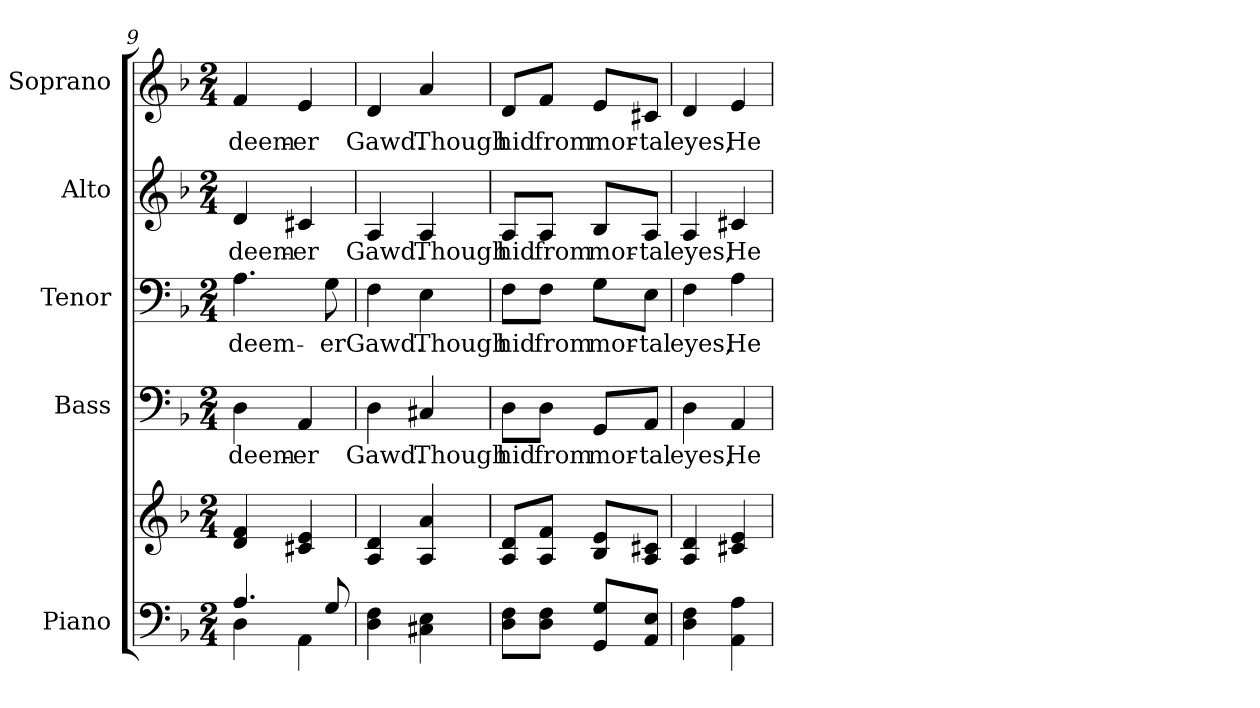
**kern	**kern	**kern	**text	**kern	**text	**kern	**text	**kern	**text
*part5	*part5	*part4	*part4	*part3	*part3	*part2	*part2	*part1	*part1
*staff6	*staff5	*staff4	*staff4	*staff3	*staff3	*staff2	*staff2	*staff1	*staff1
*I"Piano	*	*I"Bass	*	*I"Tenor	*	*I"Alto	*	*I"Soprano	*
*I'Pno.	*	*I'B.	*	*I'T.	*	*I'A.	*	*I'S.	*
*clefF4	*clefG2	*clefF4	*	*clefF4	*	*clefG2	*	*clefG2	*
*k[b-]	*k[b-]	*k[b-]	*	*k[b-]	*	*k[b-]	*	*k[b-]	*
*F:	*F:	*F:	*	*F:	*	*F:	*	*F:	*
*M2/4	*M2/4	*M2/4	*	*M2/4	*	*M2/4	*	*M2/4	*
=9	=9	=9	=9	=9	=9	=9	=9	=9	=9
*^	*	*	*	*	*	*	*	*	*
!	!	!	!	!LO:LY:b:color=#000000	!	!	!	!	!	!
!	!	!	!	!	!	!LO:LY:b:color=#000000	!	!	!	!
!	!	!	!	!	!	!	!	!LO:LY:b:color=#000000	!	!
!	!	!	!	!	!	!	!	!	!	!LO:LY:b:color=#000000
4.Ai/	4Di\	4di/ 4fi	4Di\	deem-	4.Ai\	deem-	4di/	deem-	4fi/	deem-
!	!	!	!	!LO:LY:b:color=#000000	!	!	!	!	!	!
!	!	!	!	!	!	!	!	!LO:LY:b:color=#000000	!	!
!	!	!	!	!	!	!	!	!	!	!LO:LY:b:color=#000000
.	4AAi\	4c#Xi/ 4ei	4AAi/	-er	.	.	4c#Xi/	-er	4ei/	-er
!	!	!	!	!	!	!LO:LY:b:color=#000000	!	!	!	!
8Gi/	.	.	.	.	8Gi\	-er	.	.	.	.
*v	*v	*	*	*	*	*	*	*	*	*
=10	=10	=10	=10	=10	=10	=10	=10	=10	=10
!	!	!	!LO:LY:b:color=#000000	!	!	!	!	!	!
!	!	!	!	!	!LO:LY:b:color=#000000	!	!	!	!
!	!	!	!	!	!	!	!LO:LY:b:color=#000000	!	!
!	!	!	!	!	!	!	!	!	!LO:LY:b:color=#000000
4Di\ 4Fi	4Ai/ 4di	4Di\	Gawd.	4Fi\	Gawd.	4Ai/	Gawd.	4di/	Gawd.
!	!	!	!LO:LY:b:color=#000000	!	!	!	!	!	!
!	!	!	!	!	!LO:LY:b:color=#000000	!	!	!	!
!	!	!	!	!	!	!	!LO:LY:b:color=#000000	!	!
!	!	!	!	!	!	!	!	!	!LO:LY:b:color=#000000
4C#Xi\ 4Ei	4Ai/ 4ai	4C#Xi/	Though	4Ei\	Though	4Ai/	Though	4ai/	Though
!!LO:PB:g=z
=11	=11	=11	=11	=11	=11	=11	=11	=11	=11
!	!	!	!LO:LY:b:color=#000000	!	!	!	!	!	!
!	!	!	!	!	!LO:LY:b:color=#000000	!	!	!	!
!	!	!	!	!	!	!	!LO:LY:b:color=#000000	!	!
!	!	!	!	!	!	!	!	!	!LO:LY:b:color=#000000
8Di\ 8Fi\L	8Ai/ 8di/L	8Di\L	hid	8Fi\L	hid	8Ai/L	hid	8di/L	hid
!	!	!	!LO:LY:b:color=#000000	!	!	!	!	!	!
!	!	!	!	!	!LO:LY:b:color=#000000	!	!	!	!
!	!	!	!	!	!	!	!LO:LY:b:color=#000000	!	!
!	!	!	!	!	!	!	!	!	!LO:LY:b:color=#000000
8Di\ 8Fi\J	8Ai/ 8fi/J	8Di\J	from	8Fi\J	from	8Ai/J	from	8fi/J	from
!	!	!	!LO:LY:b:color=#000000	!	!	!	!	!	!
!	!	!	!	!	!LO:LY:b:color=#000000	!	!	!	!
!	!	!	!	!	!	!	!LO:LY:b:color=#000000	!	!
!	!	!	!	!	!	!	!	!	!LO:LY:b:color=#000000
8GGi/ 8Gi/L	8B-i/ 8ei/L	8GGi/L	mor-	8Gi\L	mor-	8B-i/L	mor-	8ei/L	mor-
!	!	!	!LO:LY:b:color=#000000	!	!	!	!	!	!
!	!	!	!	!	!LO:LY:b:color=#000000	!	!	!	!
!	!	!	!	!	!	!	!LO:LY:b:color=#000000	!	!
!	!	!	!	!	!	!	!	!	!LO:LY:b:color=#000000
8AAi/ 8Ei/J	8Ai/ 8c#Xi/J	8AAi/J	-tal	8Ei\J	-tal	8Ai/J	-tal	8c#Xi/J	-tal
=12	=12	=12	=12	=12	=12	=12	=12	=12	=12
!	!	!	!LO:LY:b:color=#000000	!	!	!	!	!	!
!	!	!	!	!	!LO:LY:b:color=#000000	!	!	!	!
!	!	!	!	!	!	!	!LO:LY:b:color=#000000	!	!
!	!	!	!	!	!	!	!	!	!LO:LY:b:color=#000000
4Di\ 4Fi	4Ai/ 4di	4Di\	eyes,	4Fi\	eyes,	4Ai/	eyes,	4di/	eyes,
!	!	!	!LO:LY:b:color=#000000	!	!	!	!	!	!
!	!	!	!	!	!LO:LY:b:color=#000000	!	!	!	!
!	!	!	!	!	!	!	!LO:LY:b:color=#000000	!	!
!	!	!	!	!	!	!	!	!	!LO:LY:b:color=#000000
4AAi\ 4Ai	4c#Xi/ 4ei	4AAi/	He	4Ai\	He	4c#Xi/	He	4ei/	He
=	=	=	=	=	=	=	=	=	=
*-	*-	*-	*-	*-	*-	*-	*-	*-	*-
